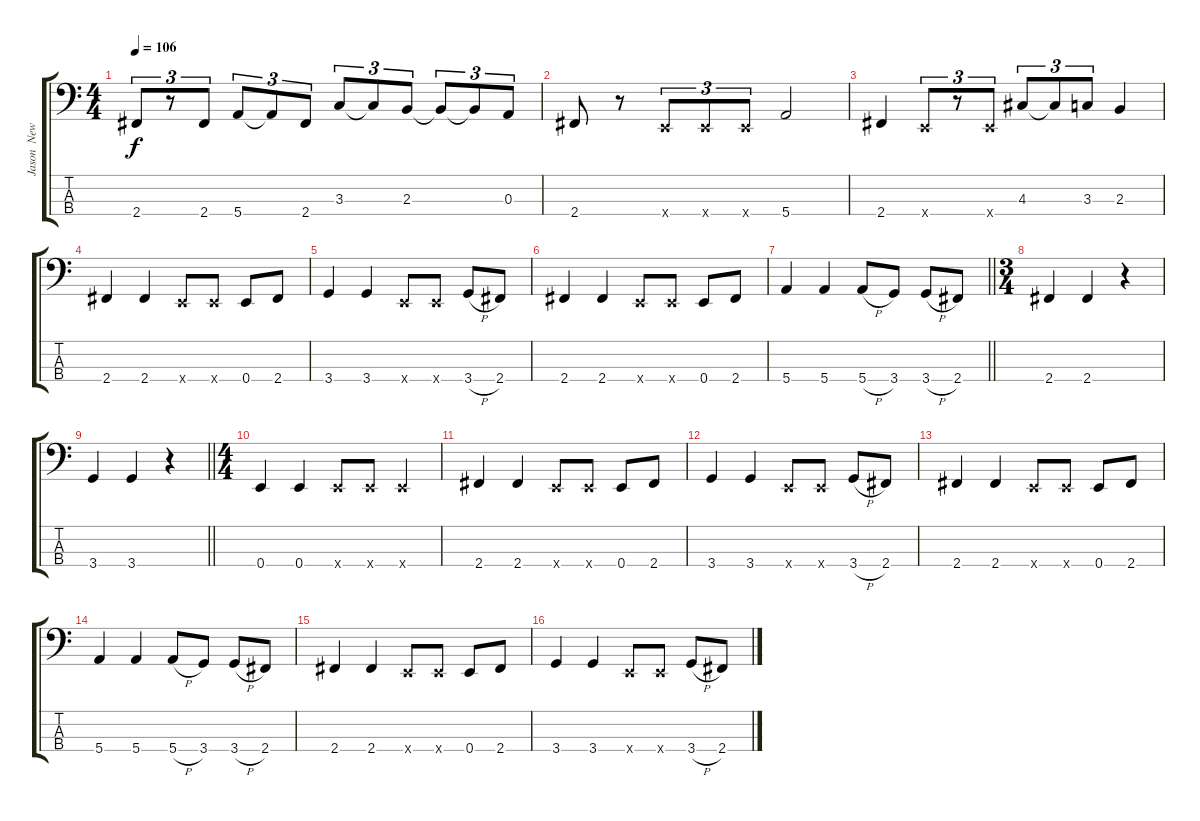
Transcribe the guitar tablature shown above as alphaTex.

\track ("Jason  Newsted" "Jason  New") {instrument electricbasspick}
\staff {score tabs}
\tuning (G2 D2 A1 E1) {hide}
\ts (4 4)
\tempo 106
\clef f4
\ks c
2.4.8{tu (3 2) dy f} r.8{tu (3 2)} 2.4.8{tu (3 2)} 5.4.8{tu (3 2)} 5.4{t}.8{tu (3 2)} 2.4.8{tu (3 2)} 3.3.8{tu (3 2)} 3.3{t}.8{tu (3 2)} 2.3.8{tu (3 2)} 2.3{t}.8{tu (3 2)} 2.3{t}.8{tu (3 2)} 0.3.8{tu (3 2)} |
2.4.8 r.8 0.4{x}.8{tu (3 2)} 0.4{x}.8{tu (3 2)} 0.4{x}.8{tu (3 2)} 5.4.2 |
2.4.4 0.4{x}.8{tu (3 2)} r.8{tu (3 2)} 0.4{x}.8{tu (3 2)} 4.3.8{tu (3 2)} 4.3{t}.8{tu (3 2)} 3.3.8{tu (3 2)} 2.3.4 |
2.4.4 2.4.4 0.4{x}.8 0.4{x}.8 0.4.8 2.4.8 |
3.4.4 3.4.4 0.4{x}.8 0.4{x}.8 3.4{h}.8 2.4.8 |
2.4.4 2.4.4 0.4{x}.8 0.4{x}.8 0.4.8 2.4.8 |
\barLineRight lightlight
5.4.4 5.4.4 5.4{h}.8 3.4.8 3.4{h}.8 2.4.8 |
\ts (3 4)
2.4.4 2.4.4 r.4 |
\barLineRight lightlight
3.4.4 3.4.4 r.4 |
\ts (4 4)
0.4.4 0.4.4 0.4{x}.8 0.4{x}.8 0.4{x}.4 |
2.4.4 2.4.4 0.4{x}.8 0.4{x}.8 0.4.8 2.4.8 |
3.4.4 3.4.4 0.4{x}.8 0.4{x}.8 3.4{h}.8 2.4.8 |
2.4.4 2.4.4 0.4{x}.8 0.4{x}.8 0.4.8 2.4.8 |
5.4.4 5.4.4 5.4{h}.8 3.4.8 3.4{h}.8 2.4.8 |
2.4.4 2.4.4 0.4{x}.8 0.4{x}.8 0.4.8 2.4.8 |
3.4.4 3.4.4 0.4{x}.8 0.4{x}.8 3.4{h}.8 2.4.8
